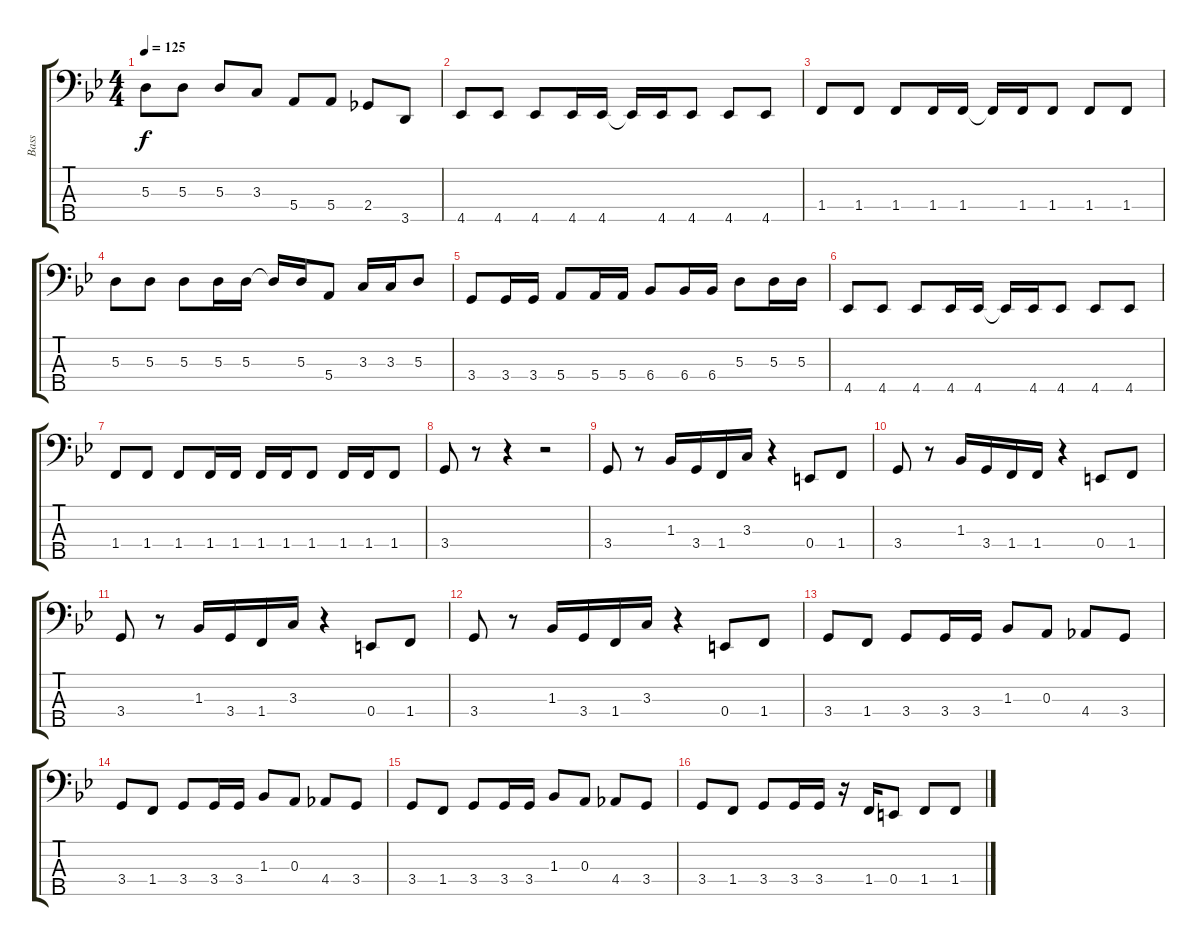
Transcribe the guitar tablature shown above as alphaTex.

\track ("Bass" "Bass") {instrument electricbassfinger}
\staff {score tabs}
\tuning (G2 D2 A1 E1 B0) {hide}
\ts (4 4)
\tempo 125
\clef f4
\ks bb
5.3.8{dy f} 5.3.8 5.3.8 3.3.8 5.4.8 5.4.8 2.4.8 3.5.8 |
4.5.8 4.5.8 4.5.8 4.5.16 4.5.16 4.5{t}.16 4.5.16 4.5.8 4.5.8 4.5.8 |
1.4.8 1.4.8 1.4.8 1.4.16 1.4.16 1.4{t}.16 1.4.16 1.4.8 1.4.8 1.4.8 |
5.3.8 5.3.8 5.3.8 5.3.16 5.3.16 5.3{t}.16 5.3.16 5.4.8 3.3.16 3.3.16 5.3.8 |
3.4.8 3.4.16 3.4.16 5.4.8 5.4.16 5.4.16 6.4.8 6.4.16 6.4.16 5.3.8 5.3.16 5.3.16 |
4.5.8 4.5.8 4.5.8 4.5.16 4.5.16 4.5{t}.16 4.5.16 4.5.8 4.5.8 4.5.8 |
1.4.8 1.4.8 1.4.8 1.4.16 1.4.16 1.4.16 1.4.16 1.4.8 1.4.16 1.4.16 1.4.8 |
3.4.8 r.8 r.4 r.2 |
3.4.8 r.8 1.3.16 3.4.16 1.4.16 3.3.16 r.4 0.4.8 1.4.8 |
3.4.8 r.8 1.3.16 3.4.16 1.4.16 1.4.16 r.4 0.4.8 1.4.8 |
3.4.8 r.8 1.3.16 3.4.16 1.4.16 3.3.16 r.4 0.4.8 1.4.8 |
3.4.8 r.8 1.3.16 3.4.16 1.4.16 3.3.16 r.4 0.4.8 1.4.8 |
3.4.8 1.4.8 3.4.8 3.4.16 3.4.16 1.3.8 0.3.8 4.4.8 3.4.8 |
3.4.8 1.4.8 3.4.8 3.4.16 3.4.16 1.3.8 0.3.8 4.4.8 3.4.8 |
3.4.8 1.4.8 3.4.8 3.4.16 3.4.16 1.3.8 0.3.8 4.4.8 3.4.8 |
3.4.8 1.4.8 3.4.8 3.4.16 3.4.16 r.16 1.4.16 0.4.8 1.4.8 1.4.8
